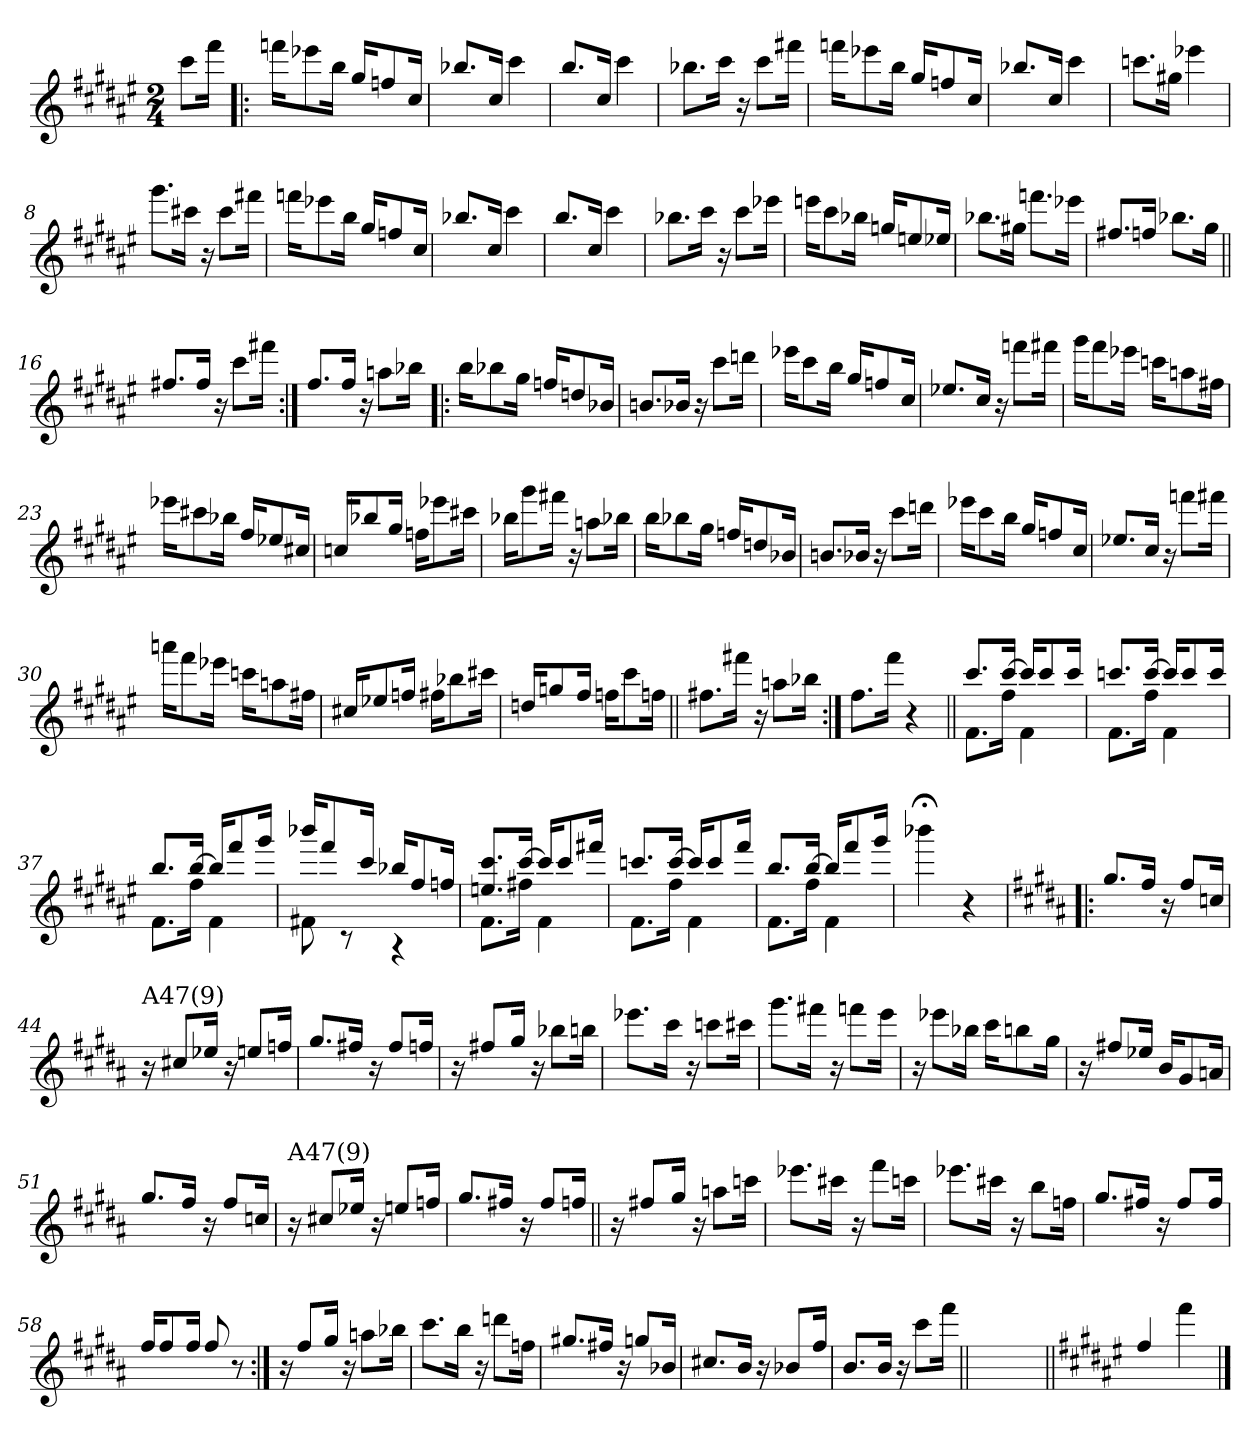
**kern
*part1
*staff1
*clefG2
*k[f#c#g#d#a#e#]
*F#:
*M2/4
=
8ccc#\L
16fff#\Jk
=1!|:
16fffn\KL
8eee-X\
16bb\Jk
16gg#/KL
8ffn/
16cc#/Jk
=2
8.bb-X/L
16cc#/Jk
4ccc#\
=3
8.bb/L
16cc#/Jk
4ccc#\
=4
8.bb-X\L
16ccc#\Jk
16r
8ccc#\L
16fff#X\Jk
!!LO:LB:g=z
=5
16fffn\KL
8eee-X\
16bb\Jk
16gg#/KL
8ffn/
16cc#/Jk
=6
8.bb-X/L
16cc#/Jk
4ccc#\
=7
8.cccn\L
16gg#X\Jk
4eee-X\
=8
8.ggg#\L
16ccc#X\Jk
16r
8ccc#\L
16fff#X\Jk
=9
16fffn\KL
8eee-X\
16bb\Jk
16gg#/KL
8ffn/
16cc#/Jk
!!LO:LB:g=z
=10
8.bb-X/L
16cc#/Jk
4ccc#\
=11
8.bb/L
16cc#/Jk
4ccc#\
=12
8.bb-X\L
16ccc#\Jk
16r
8ccc#\L
16eee-X\Jk
=13
16eeen\KL
8ccc#\
16bb-X\Jk
16ggn/KL
8een/
16ee-X/Jk
=14
8.bb-X\L
16gg#X\Jk
8.fffn\L
16eee-X\Jk
!!LO:LB:g=z
=15
8.ff#X/L
16ffn/Jk
8.bb-X\L
16gg#\Jk
=16||
8.ff#X/L
16ff#/Jk
16r
8ccc#\L
16fff#X\Jk
=17:|!
8.ff#/L
16ff#/Jk
16r
8aan\L
16bb-X\Jk
=18!|:
16bb\KL
8bb-X\
16gg#\Jk
16ffn/KL
8ddn/
16b-X/Jk
=19
8.bn/L
16b-X/Jk
16r
8ccc#\L
16dddn\Jk
!!LO:LB:g=z
=20
16eee-X\KL
8ccc#\
16bb\Jk
16gg#/KL
8ffn/
16cc#/Jk
=21
8.ee-X/L
16cc#/Jk
16r
8fffn\L
16fff#X\Jk
=22
16ggg#\KL
8fff#\
16eee-X\Jk
16cccn\KL
8aan\
16ff#X\Jk
=23
16eee-X\KL
8ccc#X\
16bb-X\Jk
16ff#/KL
8ee-X/
16cc#X/Jk
!!LO:LB:g=z
=24
16cc/KL
8bb-X/
16gg#/Jk
16ffn\KL
8eee-X\
16ccc#X\Jk
=25
16bb-X\KL
8ggg#\
16fff#X\Jk
16r
8aan\L
16bb-X\Jk
=26
16bb\KL
8bb-X\
16gg#\Jk
16ffn/KL
8ddn/
16b-X/Jk
=27
8.bn/L
16b-X/Jk
16r
8ccc#\L
16dddn\Jk
=28
16eee-X\KL
8ccc#\
16bb\Jk
16gg#/KL
8ffn/
16cc#/Jk
!!LO:LB:g=z
=29
8.ee-X/L
16cc#/Jk
16r
8fffn\L
16fff#X\Jk
=30
16aaan\KL
8fff#\
16eee-X\Jk
16cccn\KL
8aan\
16ff#X\Jk
=31
16cc#X/KL
8ee-X/
16ffn/Jk
16ff#X\KL
8bb-X\
16ccc#X\Jk
=32
16ddn/KL
8ggn/
16ff#/Jk
16ffn\KL
8ccc#\
16ffn\Jk
!!LO:LB:g=z
=33||
8.ff#X\L
16fff#X\Jk
16r
8aan\L
16bb-X\Jk
=34:|!
8.ff#\L
16fff#\Jk
4r
=35||
*^
8.ccc#/L	8.f#\L
[>16ccc#/Jk	16ff#\Jk
16ccc#/KL]	4f#\
8ccc#/	.
16ccc#/Jk	.
=36	=36
8.cccn/L	8.f#\L
[>16ccc/Jk	16ff#\Jk
16ccc/KL]	4f#\
8ccc/	.
16ccc/Jk	.
=37	=37
8.bb/L	8.f#\L
[>16bb/Jk	16ff#\Jk
16bb/KL]	4f#\
8fff#/	.
16ggg#/Jk	.
!!LO:LB:g=z	!!
=38	=38
16bbb-X/KL	8f#X\
8fff#/	.
.	8rB
16ccc#/Jk	.
16bb-X/KL	4rA
8ff#/	.
16ffn/Jk	.
=39	=39
8.een/ 8.ccc#/L	8.f#\L
[>16ccc#/Jk	16ff#X\Jk
16ccc#/KL]	4f#\
8ccc#/	.
16fff#X/Jk	.
=40	=40
8.cccn/L	8.f#\L
[>16ccc/Jk	16ff#\Jk
16ccc/KL]	4f#\
8ccc/	.
16fff#/Jk	.
=41	=41
8.bb/L	8.f#\L
[>16bb/Jk	16ff#\Jk
16bb/KL]	4f#\
8fff#/	.
16ggg#/Jk	.
*v	*v
=42
4bbb-X;<\
4r
!!LO:PB:g=z
=43!|:
*k[f#c#g#d#a#]
*B:
8.gg#/L
16ff#/Jk
16r
8ff#/L
16ccn/Jk
=44
!LO:TX:a:t=A47(9)
16r
8cc#X/L
16ee-X/Jk
16r
8een/L
16ffn/Jk
=45
8.gg#/L
16ff#X/Jk
16r
8ff#/L
16ffn/Jk
=46
16r
8ff#X/L
16gg#/Jk
16r
8bb-X\L
16bbn\Jk
=47
8.eee-X\L
16ccc#\Jk
16r
8cccn\L
16ccc#X\Jk
!!LO:LB:g=z
=48
8.ggg#\L
16fff#X\Jk
16r
8fffn\L
16eee\Jk
=49
16r
8eee-X\L
16bb-X\Jk
16ccc#\KL
8bbn\
16gg#\Jk
=50
16r
8ff#X/L
16ee-X/Jk
16b/KL
8g#/
16an/Jk
=51
8.gg#/L
16ff#/Jk
16r
8ff#/L
16ccn/Jk
!!LO:LB:g=z
=52
!LO:TX:a:t=A47(9)
16r
8cc#X/L
16ee-X/Jk
16r
8een/L
16ffn/Jk
=53
8.gg#/L
16ff#X/Jk
16r
8ff#/L
16ffn/Jk
=54||
16r
8ff#X/L
16gg#/Jk
16r
8aan\L
16cccn\Jk
=55
8.eee-X\L
16ccc#X\Jk
16r
8fff#\L
16cccn\Jk
=56
8.eee-X\L
16ccc#X\Jk
16r
8bb\L
16ffn\Jk
!!LO:LB:g=z
=57
8.gg#/L
16ff#X/Jk
16r
8ff#/L
16ff#/Jk
=58
16ff#/KL
8ff#/
16ff#/Jk
8ff#/
8r
=59:|!
16r
8ff#/L
16gg#/Jk
16r
8aan\L
16bb-X\Jk
=60
8.ccc#\L
16bb\Jk
16r
8dddn\L
16ffn\Jk
=61
8.gg#X/L
16ff#X/Jk
16r
8ggn/L
16b-X/Jk
!!LO:LB:g=z
=62
8.cc#X/L
16b/Jk
16r
8b-/L
16ff#/Jk
=63
8.b/L
16b/Jk
16r
8ccc#\L
16fff#\Jk
=64||
2ryy
=65||
*k[f#c#g#d#a#e#]
*F#:
4ff#/
4fff#\
==
*-
